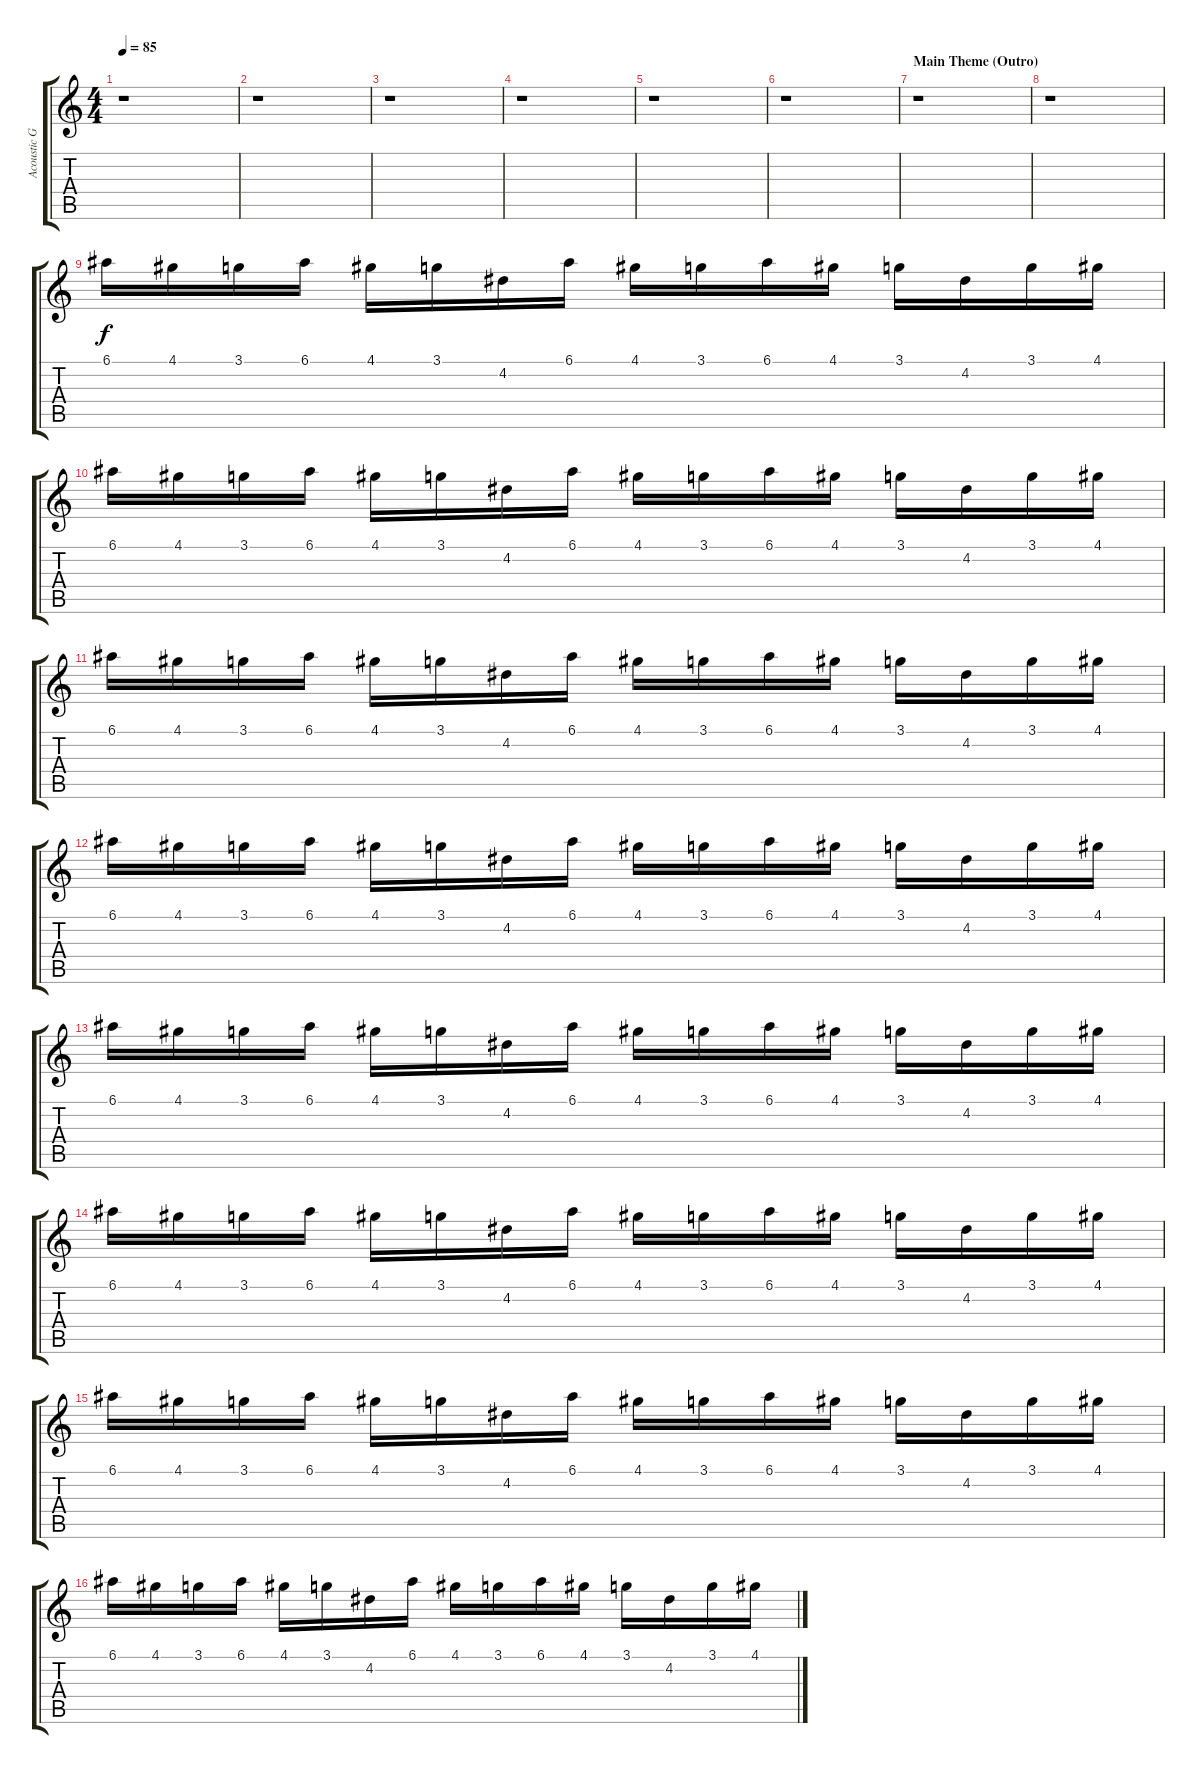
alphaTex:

\track ("Acoustic Guitar (lead)" "Acoustic G") {instrument acousticguitarnylon}
\staff {score tabs}
\tuning (E4 B3 G3 D3 A2 E2) {hide}
\ts (4 4)
\tempo 85
\clef g2
\ks c
r.1{dy f} |
r.1 |
r.1 |
r.1 |
r.1 |
r.1 |
\section ("" "Main Theme (Outro)")
r.1 |
r.1 |
6.1.16{volume 12 balance 3} 4.1.16 3.1.16 6.1.16 4.1.16 3.1.16 4.2.16 6.1.16 4.1.16 3.1.16 6.1.16 4.1.16 3.1.16 4.2.16 3.1.16 4.1.16 |
6.1.16 4.1.16 3.1.16 6.1.16 4.1.16 3.1.16 4.2.16 6.1.16 4.1.16 3.1.16 6.1.16 4.1.16 3.1.16 4.2.16 3.1.16 4.1.16 |
6.1.16 4.1.16 3.1.16 6.1.16 4.1.16 3.1.16 4.2.16 6.1.16 4.1.16 3.1.16 6.1.16 4.1.16 3.1.16 4.2.16 3.1.16 4.1.16 |
6.1.16 4.1.16 3.1.16 6.1.16 4.1.16 3.1.16 4.2.16 6.1.16 4.1.16 3.1.16 6.1.16 4.1.16 3.1.16 4.2.16 3.1.16 4.1.16 |
6.1.16 4.1.16 3.1.16 6.1.16 4.1.16 3.1.16 4.2.16 6.1.16 4.1.16 3.1.16 6.1.16 4.1.16 3.1.16 4.2.16 3.1.16 4.1.16 |
6.1.16 4.1.16 3.1.16 6.1.16 4.1.16 3.1.16 4.2.16 6.1.16 4.1.16 3.1.16 6.1.16 4.1.16 3.1.16 4.2.16 3.1.16 4.1.16 |
6.1.16 4.1.16 3.1.16 6.1.16 4.1.16 3.1.16 4.2.16 6.1.16 4.1.16 3.1.16 6.1.16 4.1.16 3.1.16 4.2.16 3.1.16 4.1.16 |
6.1.16 4.1.16 3.1.16 6.1.16 4.1.16 3.1.16 4.2.16 6.1.16 4.1.16 3.1.16 6.1.16 4.1.16 3.1.16 4.2.16 3.1.16 4.1.16
